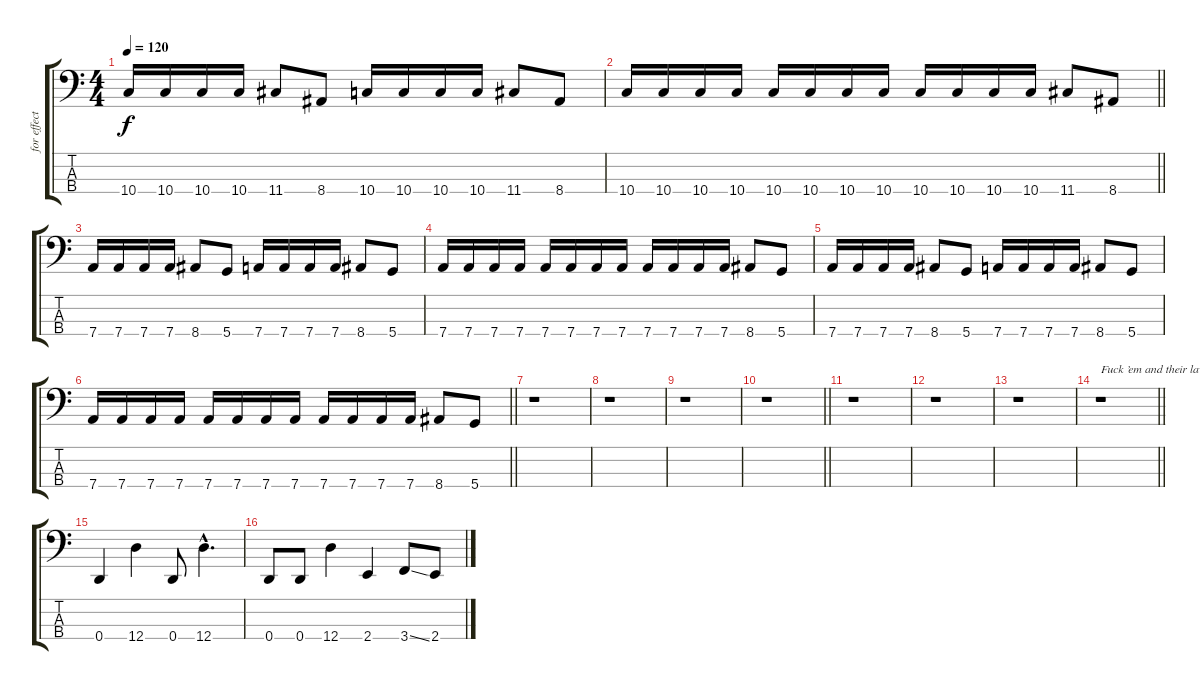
\track ("for effect" "for effect") {instrument electricbassfinger}
\staff {score tabs}
\tuning (G2 D2 A1 D1) {hide}
\ts (4 4)
\tempo 120
\clef f4
\ks c
10.4.16{dy f} 10.4.16 10.4.16 10.4.16 11.4.8 8.4.8 10.4.16 10.4.16 10.4.16 10.4.16 11.4.8 8.4.8 |
\barLineRight lightlight
10.4.16 10.4.16 10.4.16 10.4.16 10.4.16 10.4.16 10.4.16 10.4.16 10.4.16 10.4.16 10.4.16 10.4.16 11.4.8 8.4.8 |
7.4.16 7.4.16 7.4.16 7.4.16 8.4.8 5.4.8 7.4.16 7.4.16 7.4.16 7.4.16 8.4.8 5.4.8 |
7.4.16 7.4.16 7.4.16 7.4.16 7.4.16 7.4.16 7.4.16 7.4.16 7.4.16 7.4.16 7.4.16 7.4.16 8.4.8 5.4.8 |
7.4.16 7.4.16 7.4.16 7.4.16 8.4.8 5.4.8 7.4.16 7.4.16 7.4.16 7.4.16 8.4.8 5.4.8 |
\barLineRight lightlight
7.4.16 7.4.16 7.4.16 7.4.16 7.4.16 7.4.16 7.4.16 7.4.16 7.4.16 7.4.16 7.4.16 7.4.16 8.4.8 5.4.8 |
r.1 |
r.1 |
r.1 |
\barLineRight lightlight
r.1 |
r.1 |
r.1 |
r.1 |
\barLineRight lightlight
r.1{txt "Fuck ’em and their law "} |
0.4.4 12.4.4 0.4.8 12.4{hac}.4{d} |
0.4.8 0.4.8 12.4.4 2.4.4 3.4{ss}.8 2.4.8
